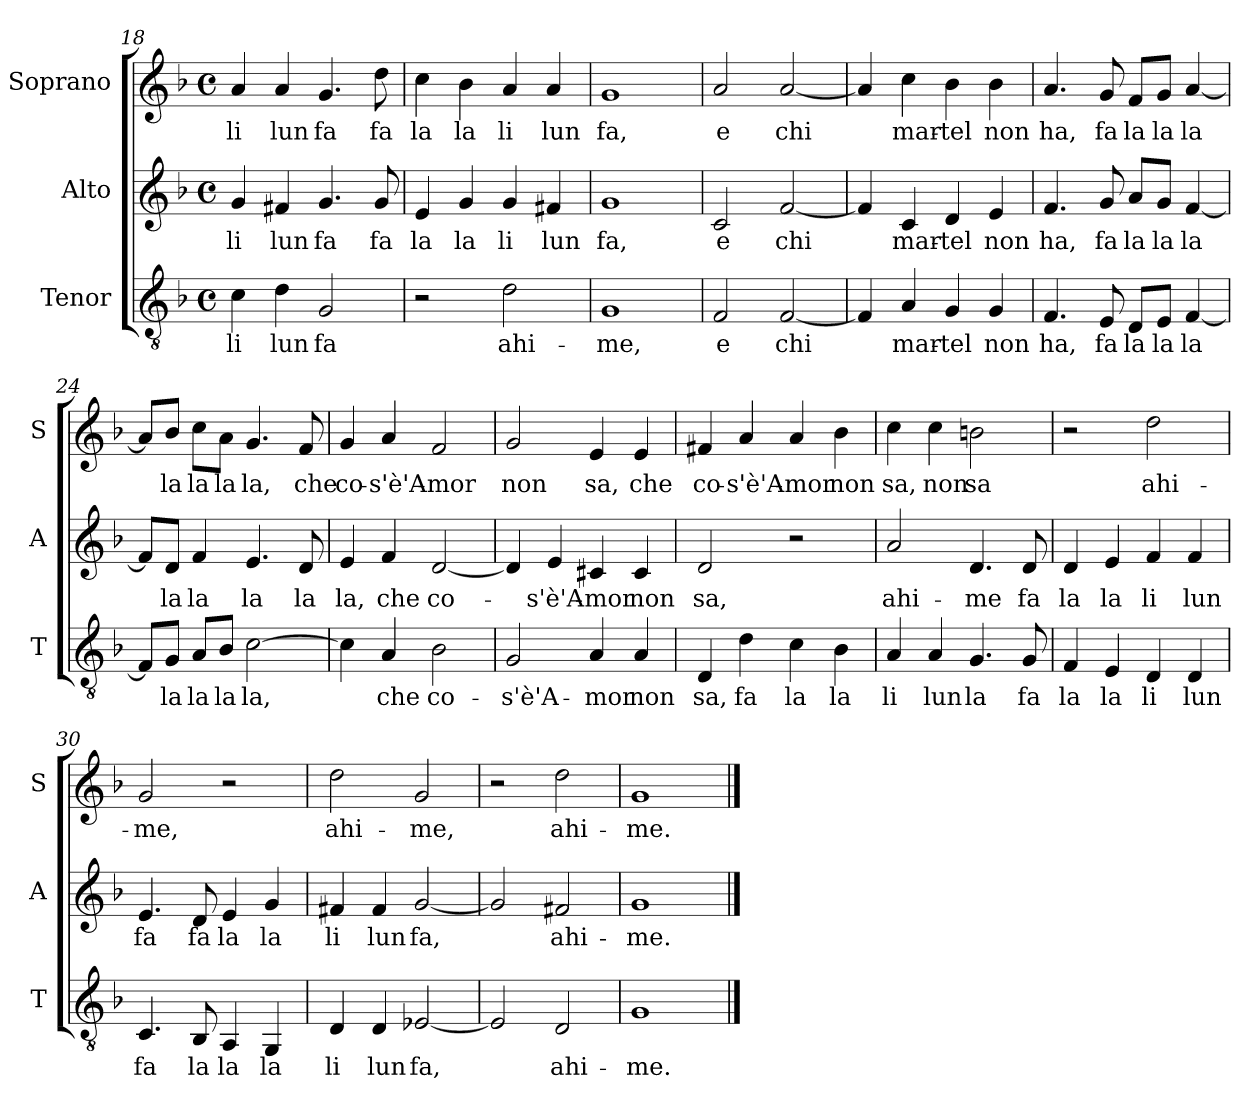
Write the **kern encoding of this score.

**kern	**text	**kern	**text	**kern	**text
*part3	*part3	*part2	*part2	*part1	*part1
*staff3	*staff3	*staff2	*staff2	*staff1	*staff1
*I"Tenor	*	*I"Alto	*	*I"Soprano	*
*I'T	*	*I'A	*	*I'S	*
*clefGv2	*	*clefG2	*	*clefG2	*
*k[b-]	*	*k[b-]	*	*k[b-]	*
*F:	*	*F:	*	*F:	*
*M4/4	*	*M4/4	*	*M4/4	*
*met(c)	*	*met(c)	*	*met(c)	*
=18	=18	=18	=18	=18	=18
!	!LO:LY:b	!	!LO:LY:b	!	!LO:LY:b
4c\	li	4g/	li	4a/	li
!	!LO:LY:b	!	!LO:LY:b	!	!LO:LY:b
4d\	lun	4f#X/	lun	4a/	lun
!	!LO:LY:b	!	!LO:LY:b	!	!LO:LY:b
2G/	fa	4.g/	fa	4.g/	fa
!	!	!	!LO:LY:b	!	!LO:LY:b
.	.	8g/	fa	8dd\	fa
!!LO:LB:g=z
=19	=19	=19	=19	=19	=19
!	!	!	!LO:LY:b	!	!LO:LY:b
2r	.	4e/	la	4cc\	la
!	!	!	!LO:LY:b	!	!LO:LY:b
.	.	4g/	la	4b-\	la
!	!LO:LY:b	!	!LO:LY:b	!	!LO:LY:b
2d\	ahi-	4g/	li	4a/	li
!	!	!	!LO:LY:b	!	!LO:LY:b
.	.	4f#X/	lun	4a/	lun
=20	=20	=20	=20	=20	=20
!	!LO:LY:b	!	!LO:LY:b	!	!LO:LY:b
1G	-me,	1g	fa,	1g	fa,
=21	=21	=21	=21	=21	=21
!	!LO:LY:b	!	!LO:LY:b	!	!LO:LY:b
2F/	e	2c/	e	2a/	e
!	!LO:LY:b	!	!LO:LY:b	!	!LO:LY:b
[2F/	chi	[2f/	chi	[2a/	chi
=22	=22	=22	=22	=22	=22
4F/]	.	4f/]	.	4a/]	.
!	!LO:LY:b	!	!LO:LY:b	!	!LO:LY:b
4A/	mar-	4c/	mar-	4cc\	mar-
!	!LO:LY:b	!	!LO:LY:b	!	!LO:LY:b
4G/	-tel	4d/	-tel	4b-\	-tel
!	!LO:LY:b	!	!LO:LY:b	!	!LO:LY:b
4G/	non	4e/	non	4b-\	non
=23	=23	=23	=23	=23	=23
!	!LO:LY:b	!	!LO:LY:b	!	!LO:LY:b
4.F/	ha,	4.f/	ha,	4.a/	ha,
!	!LO:LY:b	!	!LO:LY:b	!	!LO:LY:b
8E/	fa	8g/	fa	8g/	fa
!	!LO:LY:b	!	!LO:LY:b	!	!LO:LY:b
8D/L	la	8a/L	la	8f/L	la
!	!LO:LY:b	!	!LO:LY:b	!	!LO:LY:b
8E/J	la	8g/J	la	8g/J	la
!	!LO:LY:b	!	!LO:LY:b	!	!LO:LY:b
[4F/	la	[4f/	la	[4a/	la
!!LO:LB:g=z
=24	=24	=24	=24	=24	=24
8F/L]	.	8f/L]	.	8a/L]	.
!	!LO:LY:b	!	!LO:LY:b	!	!LO:LY:b
8G/J	la	8d/J	la	8b-/J	la
!	!LO:LY:b	!	!LO:LY:b	!	!LO:LY:b
8A/L	la	4f/	la	8cc\L	la
!	!LO:LY:b	!	!	!	!LO:LY:b
8B-/J	la	.	.	8a\J	la
!	!LO:LY:b	!	!LO:LY:b	!	!LO:LY:b
[2c\	la,	4.e/	la	4.g/	la,
!	!	!	!LO:LY:b	!	!LO:LY:b
.	.	8d/	la	8f/	che
=25	=25	=25	=25	=25	=25
!	!	!	!LO:LY:b	!	!LO:LY:b
4c\]	.	4e/	la,	4g/	co-
!	!LO:LY:b	!	!LO:LY:b	!	!LO:LY:b
4A/	che	4f/	che	4a/	-s'è'A-
!	!LO:LY:b	!	!LO:LY:b	!	!LO:LY:b
2B-\	co-	[2d/	co-	2f/	-mor
=26	=26	=26	=26	=26	=26
!	!LO:LY:b	!	!	!	!LO:LY:b
2G/	-s'è'A-	4d/]	.	2g/	non
!	!	!	!LO:LY:b	!	!
.	.	4e/	-s'è'A-	.	.
!	!LO:LY:b	!	!LO:LY:b	!	!LO:LY:b
4A/	-mor	4c#X/	-mor	4e/	sa,
!	!LO:LY:b	!	!LO:LY:b	!	!LO:LY:b
4A/	non	4c#/	non	4e/	che
=27	=27	=27	=27	=27	=27
!	!LO:LY:b	!	!LO:LY:b	!	!LO:LY:b
4D/	sa,	2d/	sa,	4f#X/	co-
!	!LO:LY:b	!	!	!	!LO:LY:b
4d\	fa	.	.	4a/	-s'è'A-
!	!LO:LY:b	!	!	!	!LO:LY:b
4c\	la	2r	.	4a/	-mor
!	!LO:LY:b	!	!	!	!LO:LY:b
4B-\	la	.	.	4b-\	non
=28	=28	=28	=28	=28	=28
!	!LO:LY:b	!	!LO:LY:b	!	!LO:LY:b
4A/	li	2a/	ahi-	4cc\	sa,
!	!LO:LY:b	!	!	!	!LO:LY:b
4A/	lun	.	.	4cc\	non
!	!LO:LY:b	!	!LO:LY:b	!	!LO:LY:b
4.G/	la	4.d/	-me	2bn\	sa
!	!LO:LY:b	!	!LO:LY:b	!	!
8G/	fa	8d/	fa	.	.
!!LO:LB:g=z
=29	=29	=29	=29	=29	=29
!	!LO:LY:b	!	!LO:LY:b	!	!
4F/	la	4d/	la	2r	.
!	!LO:LY:b	!	!LO:LY:b	!	!
4E/	la	4e/	la	.	.
!	!LO:LY:b	!	!LO:LY:b	!	!LO:LY:b
4D/	li	4f/	li	2dd\	ahi-
!	!LO:LY:b	!	!LO:LY:b	!	!
4D/	lun	4f/	lun	.	.
=30	=30	=30	=30	=30	=30
!	!LO:LY:b	!	!LO:LY:b	!	!LO:LY:b
4.C/	fa	4.e/	fa	2g/	-me,
!	!LO:LY:b	!	!LO:LY:b	!	!
8BB-/	la	8d/	fa	.	.
!	!LO:LY:b	!	!LO:LY:b	!	!
4AA/	la	4e/	la	2r	.
!	!LO:LY:b	!	!LO:LY:b	!	!
4GG/	la	4g/	la	.	.
=31	=31	=31	=31	=31	=31
!	!LO:LY:b	!	!LO:LY:b	!	!LO:LY:b
4D/	li	4f#X/	li	2dd\	ahi-
!	!LO:LY:b	!	!LO:LY:b	!	!
4D/	lun	4f#/	lun	.	.
!	!LO:LY:b	!	!LO:LY:b	!	!LO:LY:b
[2E-X/	fa,	[2g/	fa,	2g/	-me,
=32	=32	=32	=32	=32	=32
2E-/]	.	2g/]	.	2r	.
!	!LO:LY:b	!	!LO:LY:b	!	!LO:LY:b
2D/	ahi-	2f#X/	ahi-	2dd\	ahi-
=33	=33	=33	=33	=33	=33
!	!LO:LY:b	!	!LO:LY:b	!	!LO:LY:b
1G	-me.	1g	-me.	1g	-me.
==	==	==	==	==	==
*-	*-	*-	*-	*-	*-
